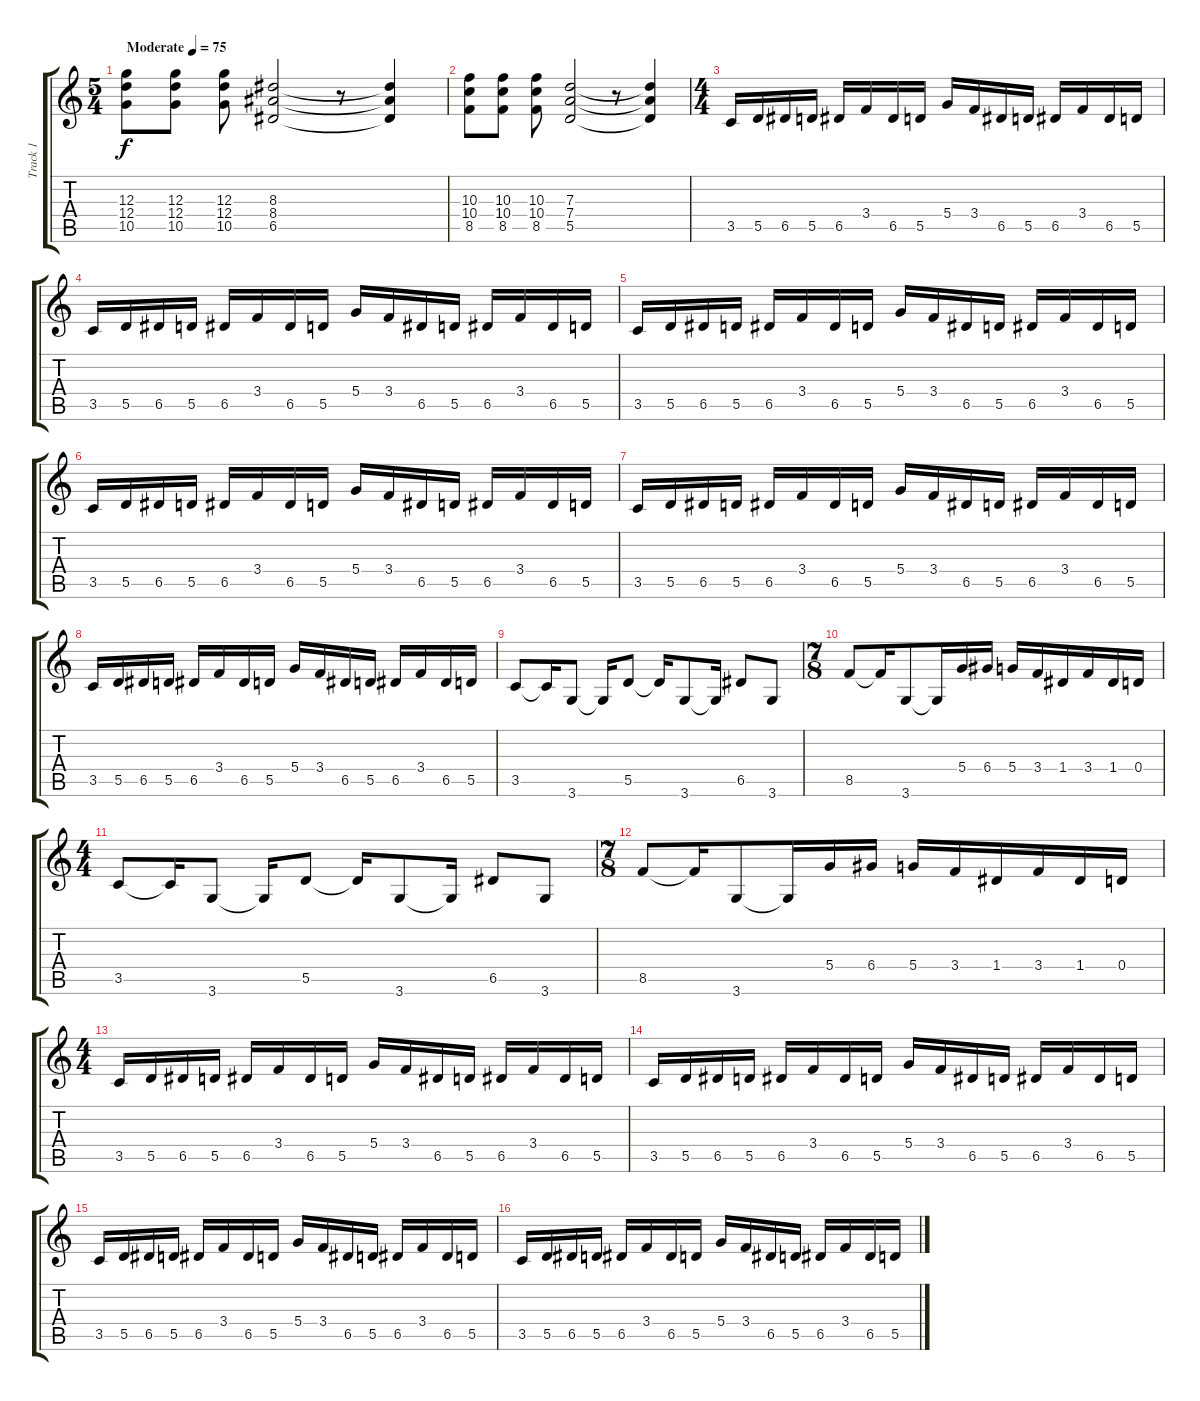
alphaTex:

\track ("Track 1" "Track 1") {instrument distortionguitar}
\staff {score tabs}
\tuning (E4 B3 G3 D3 A2 E2) {hide}
\ts (5 4)
\tempo (75 "Moderate")
\clef g2
\ks c
(12.3 12.4 10.5).8{dy f instrument distortionguitar} (12.3 12.4 10.5).8 (12.3 12.4 10.5).8 (8.3 8.4 6.5).2 r.8 (8.3{t} 8.4{t} 6.5{t}).4 |
(10.3 10.4 8.5).8 (10.3 10.4 8.5).8 (10.3 10.4 8.5).8 (7.3 7.4 5.5).2 r.8 (7.3{t} 7.4{t} 5.5{t}).4 |
\ts (4 4)
3.5.16 5.5.16 6.5.16 5.5.16 6.5.16 3.4.16 6.5.16 5.5.16 5.4.16 3.4.16 6.5.16 5.5.16 6.5.16 3.4.16 6.5.16 5.5.16 |
3.5.16 5.5.16 6.5.16 5.5.16 6.5.16 3.4.16 6.5.16 5.5.16 5.4.16 3.4.16 6.5.16 5.5.16 6.5.16 3.4.16 6.5.16 5.5.16 |
3.5.16 5.5.16 6.5.16 5.5.16 6.5.16 3.4.16 6.5.16 5.5.16 5.4.16 3.4.16 6.5.16 5.5.16 6.5.16 3.4.16 6.5.16 5.5.16 |
3.5.16 5.5.16 6.5.16 5.5.16 6.5.16 3.4.16 6.5.16 5.5.16 5.4.16 3.4.16 6.5.16 5.5.16 6.5.16 3.4.16 6.5.16 5.5.16 |
3.5.16 5.5.16 6.5.16 5.5.16 6.5.16 3.4.16 6.5.16 5.5.16 5.4.16 3.4.16 6.5.16 5.5.16 6.5.16 3.4.16 6.5.16 5.5.16 |
3.5.16 5.5.16 6.5.16 5.5.16 6.5.16 3.4.16 6.5.16 5.5.16 5.4.16 3.4.16 6.5.16 5.5.16 6.5.16 3.4.16 6.5.16 5.5.16 |
3.5.8 3.5{t}.16 3.6.8 3.6{t}.16 5.5.8 5.5{t}.16 3.6.8 3.6{t}.16 6.5.8 3.6.8 |
\ts (7 8)
8.5.8 8.5{t}.16 3.6.8 3.6{t}.16 5.4.16 6.4.16 5.4.16 3.4.16 1.4.16 3.4.16 1.4.16 0.4.16 |
\ts (4 4)
3.5.8 3.5{t}.16 3.6.8 3.6{t}.16 5.5.8 5.5{t}.16 3.6.8 3.6{t}.16 6.5.8 3.6.8 |
\ts (7 8)
8.5.8 8.5{t}.16 3.6.8 3.6{t}.16 5.4.16 6.4.16 5.4.16 3.4.16 1.4.16 3.4.16 1.4.16 0.4.16 |
\ts (4 4)
3.5.16 5.5.16 6.5.16 5.5.16 6.5.16 3.4.16 6.5.16 5.5.16 5.4.16 3.4.16 6.5.16 5.5.16 6.5.16 3.4.16 6.5.16 5.5.16 |
3.5.16 5.5.16 6.5.16 5.5.16 6.5.16 3.4.16 6.5.16 5.5.16 5.4.16 3.4.16 6.5.16 5.5.16 6.5.16 3.4.16 6.5.16 5.5.16 |
3.5.16 5.5.16 6.5.16 5.5.16 6.5.16 3.4.16 6.5.16 5.5.16 5.4.16 3.4.16 6.5.16 5.5.16 6.5.16 3.4.16 6.5.16 5.5.16 |
3.5.16 5.5.16 6.5.16 5.5.16 6.5.16 3.4.16 6.5.16 5.5.16 5.4.16 3.4.16 6.5.16 5.5.16 6.5.16 3.4.16 6.5.16 5.5.16
